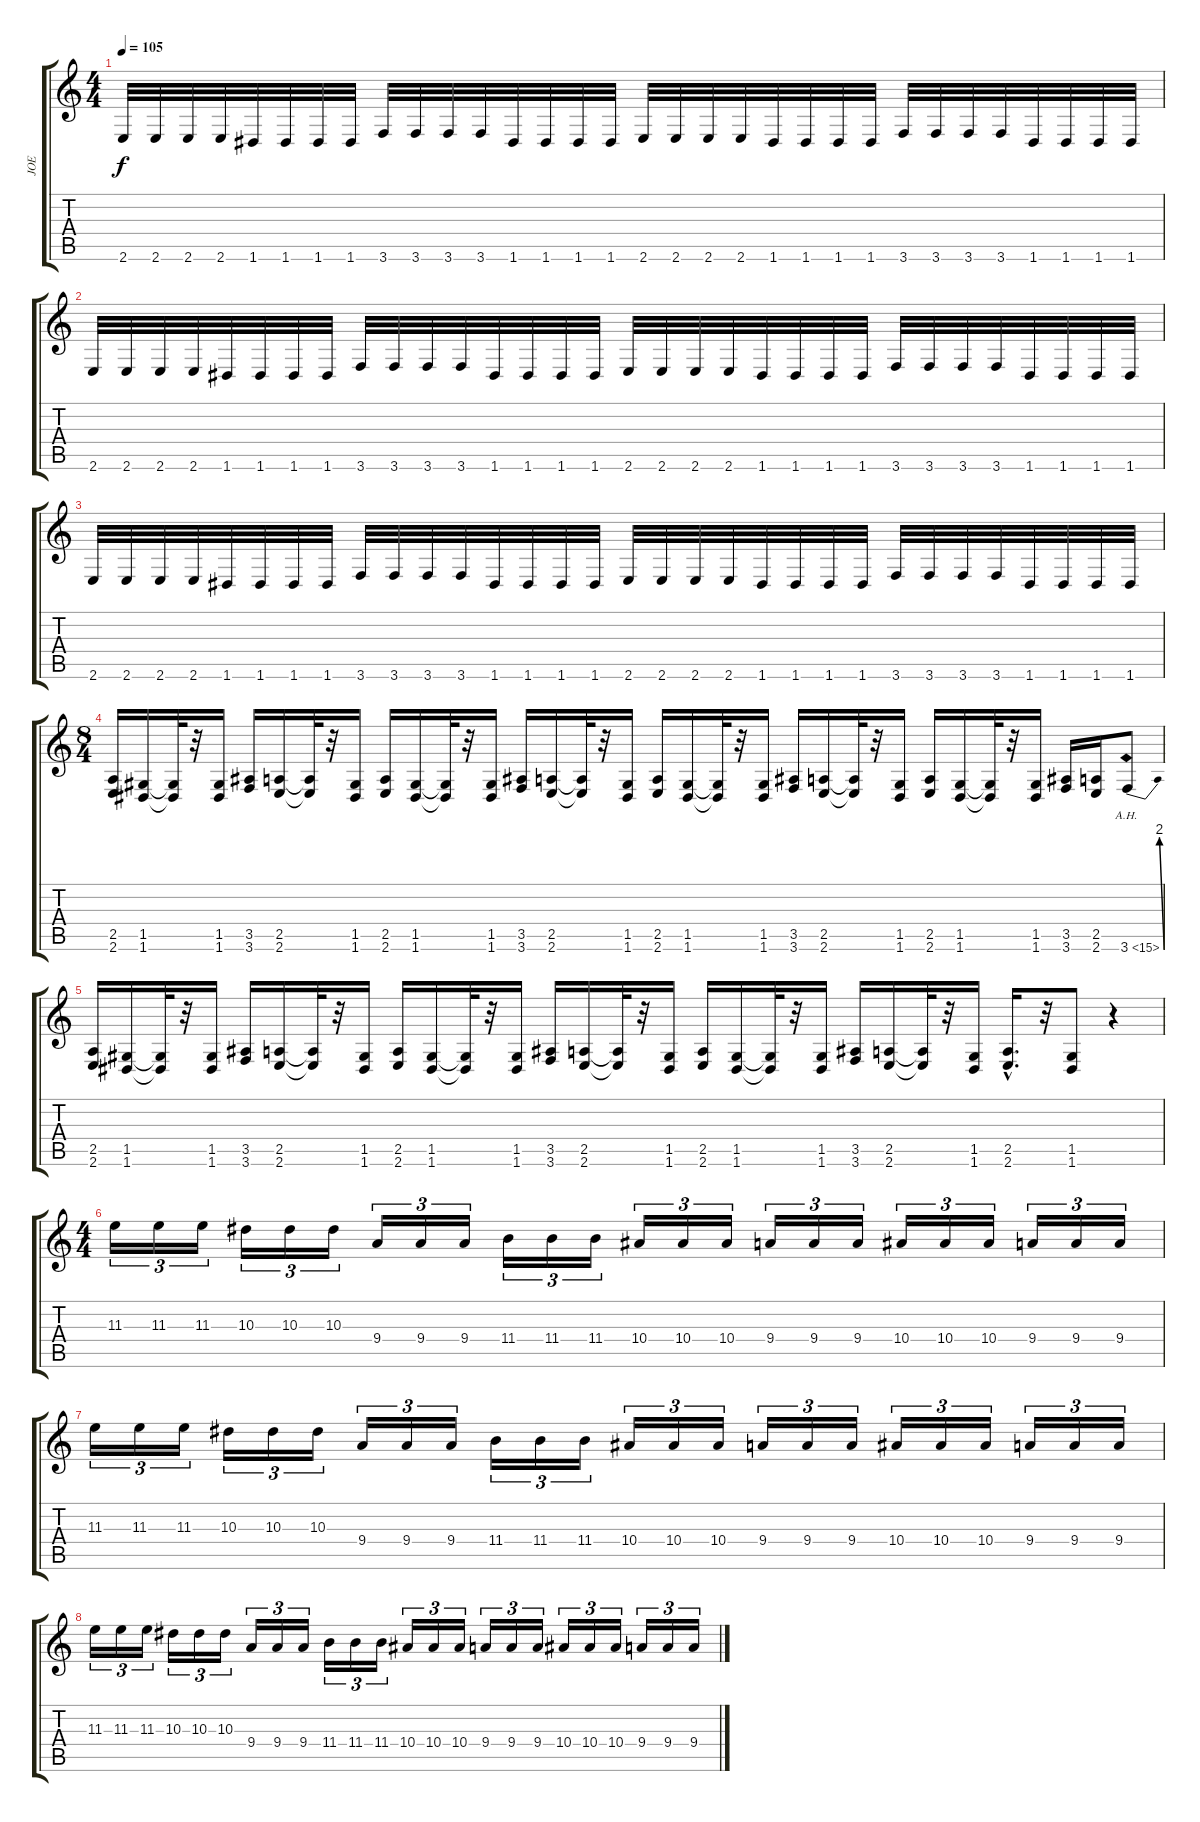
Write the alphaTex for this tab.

\track ("JOE" "JOE") {instrument overdrivenguitar}
\staff {score tabs}
\tuning (D4 A3 F3 C3 G2 D2) {hide}
\ts (4 4)
\tempo 105
\clef g2
\ks c
2.6.32{dy f} 2.6.32 2.6.32 2.6.32 1.6.32 1.6.32 1.6.32 1.6.32 3.6.32 3.6.32 3.6.32 3.6.32 1.6.32 1.6.32 1.6.32 1.6.32 2.6.32 2.6.32 2.6.32 2.6.32 1.6.32 1.6.32 1.6.32 1.6.32 3.6.32 3.6.32 3.6.32 3.6.32 1.6.32 1.6.32 1.6.32 1.6.32 |
2.6.32 2.6.32 2.6.32 2.6.32 1.6.32 1.6.32 1.6.32 1.6.32 3.6.32 3.6.32 3.6.32 3.6.32 1.6.32 1.6.32 1.6.32 1.6.32 2.6.32 2.6.32 2.6.32 2.6.32 1.6.32 1.6.32 1.6.32 1.6.32 3.6.32 3.6.32 3.6.32 3.6.32 1.6.32 1.6.32 1.6.32 1.6.32 |
2.6.32 2.6.32 2.6.32 2.6.32 1.6.32 1.6.32 1.6.32 1.6.32 3.6.32 3.6.32 3.6.32 3.6.32 1.6.32 1.6.32 1.6.32 1.6.32 2.6.32 2.6.32 2.6.32 2.6.32 1.6.32 1.6.32 1.6.32 1.6.32 3.6.32 3.6.32 3.6.32 3.6.32 1.6.32 1.6.32 1.6.32 1.6.32 |
\ts (8 4)
(2.5 2.6).16 (1.5 1.6).16 (1.5{t} 1.6{t}).32 r.32 (1.5 1.6).16 (3.5 3.6).16 (2.5 2.6).16 (2.5{t} 2.6{t}).32 r.32 (1.5 1.6).16 (2.5 2.6).16 (1.5 1.6).16 (1.5{t} 1.6{t}).32 r.32 (1.5 1.6).16 (3.5 3.6).16 (2.5 2.6).16 (2.5{t} 2.6{t}).32 r.32 (1.5 1.6).16 (2.5 2.6).16 (1.5 1.6).16 (1.5{t} 1.6{t}).32 r.32 (1.5 1.6).16 (3.5 3.6).16 (2.5 2.6).16 (2.5{t} 2.6{t}).32 r.32 (1.5 1.6).16 (2.5 2.6).16 (1.5 1.6).16 (1.5{t} 1.6{t}).32 r.32 (1.5 1.6).16 (3.5 3.6).16 (2.5 2.6).16 3.6{be (bend 0 0 60 8) ah 12}.8 |
(2.5 2.6).16 (1.5 1.6).16 (1.5{t} 1.6{t}).32 r.32 (1.5 1.6).16 (3.5 3.6).16 (2.5 2.6).16 (2.5{t} 2.6{t}).32 r.32 (1.5 1.6).16 (2.5 2.6).16 (1.5 1.6).16 (1.5{t} 1.6{t}).32 r.32 (1.5 1.6).16 (3.5 3.6).16 (2.5 2.6).16 (2.5{t} 2.6{t}).32 r.32 (1.5 1.6).16 (2.5 2.6).16 (1.5 1.6).16 (1.5{t} 1.6{t}).32 r.32 (1.5 1.6).16 (3.5 3.6).16 (2.5 2.6).16 (2.5{t} 2.6{t}).32 r.32 (1.5 1.6).16 (2.5{hac} 2.6{hac}).16{d} r.32 (1.5 1.6).8 r.4 |
\ts (4 4)
11.3.16{tu (3 2)} 11.3.16{tu (3 2)} 11.3.16{tu (3 2)} 10.3.16{tu (3 2)} 10.3.16{tu (3 2)} 10.3.16{tu (3 2)} 9.4.16{tu (3 2)} 9.4.16{tu (3 2)} 9.4.16{tu (3 2)} 11.4.16{tu (3 2)} 11.4.16{tu (3 2)} 11.4.16{tu (3 2)} 10.4.16{tu (3 2)} 10.4.16{tu (3 2)} 10.4.16{tu (3 2)} 9.4.16{tu (3 2)} 9.4.16{tu (3 2)} 9.4.16{tu (3 2)} 10.4.16{tu (3 2)} 10.4.16{tu (3 2)} 10.4.16{tu (3 2)} 9.4.16{tu (3 2)} 9.4.16{tu (3 2)} 9.4.16{tu (3 2)} |
11.3.16{tu (3 2)} 11.3.16{tu (3 2)} 11.3.16{tu (3 2)} 10.3.16{tu (3 2)} 10.3.16{tu (3 2)} 10.3.16{tu (3 2)} 9.4.16{tu (3 2)} 9.4.16{tu (3 2)} 9.4.16{tu (3 2)} 11.4.16{tu (3 2)} 11.4.16{tu (3 2)} 11.4.16{tu (3 2)} 10.4.16{tu (3 2)} 10.4.16{tu (3 2)} 10.4.16{tu (3 2)} 9.4.16{tu (3 2)} 9.4.16{tu (3 2)} 9.4.16{tu (3 2)} 10.4.16{tu (3 2)} 10.4.16{tu (3 2)} 10.4.16{tu (3 2)} 9.4.16{tu (3 2)} 9.4.16{tu (3 2)} 9.4.16{tu (3 2)} |
11.3.16{tu (3 2)} 11.3.16{tu (3 2)} 11.3.16{tu (3 2)} 10.3.16{tu (3 2)} 10.3.16{tu (3 2)} 10.3.16{tu (3 2)} 9.4.16{tu (3 2)} 9.4.16{tu (3 2)} 9.4.16{tu (3 2)} 11.4.16{tu (3 2)} 11.4.16{tu (3 2)} 11.4.16{tu (3 2)} 10.4.16{tu (3 2)} 10.4.16{tu (3 2)} 10.4.16{tu (3 2)} 9.4.16{tu (3 2)} 9.4.16{tu (3 2)} 9.4.16{tu (3 2)} 10.4.16{tu (3 2)} 10.4.16{tu (3 2)} 10.4.16{tu (3 2)} 9.4.16{tu (3 2)} 9.4.16{tu (3 2)} 9.4.16{tu (3 2)}
